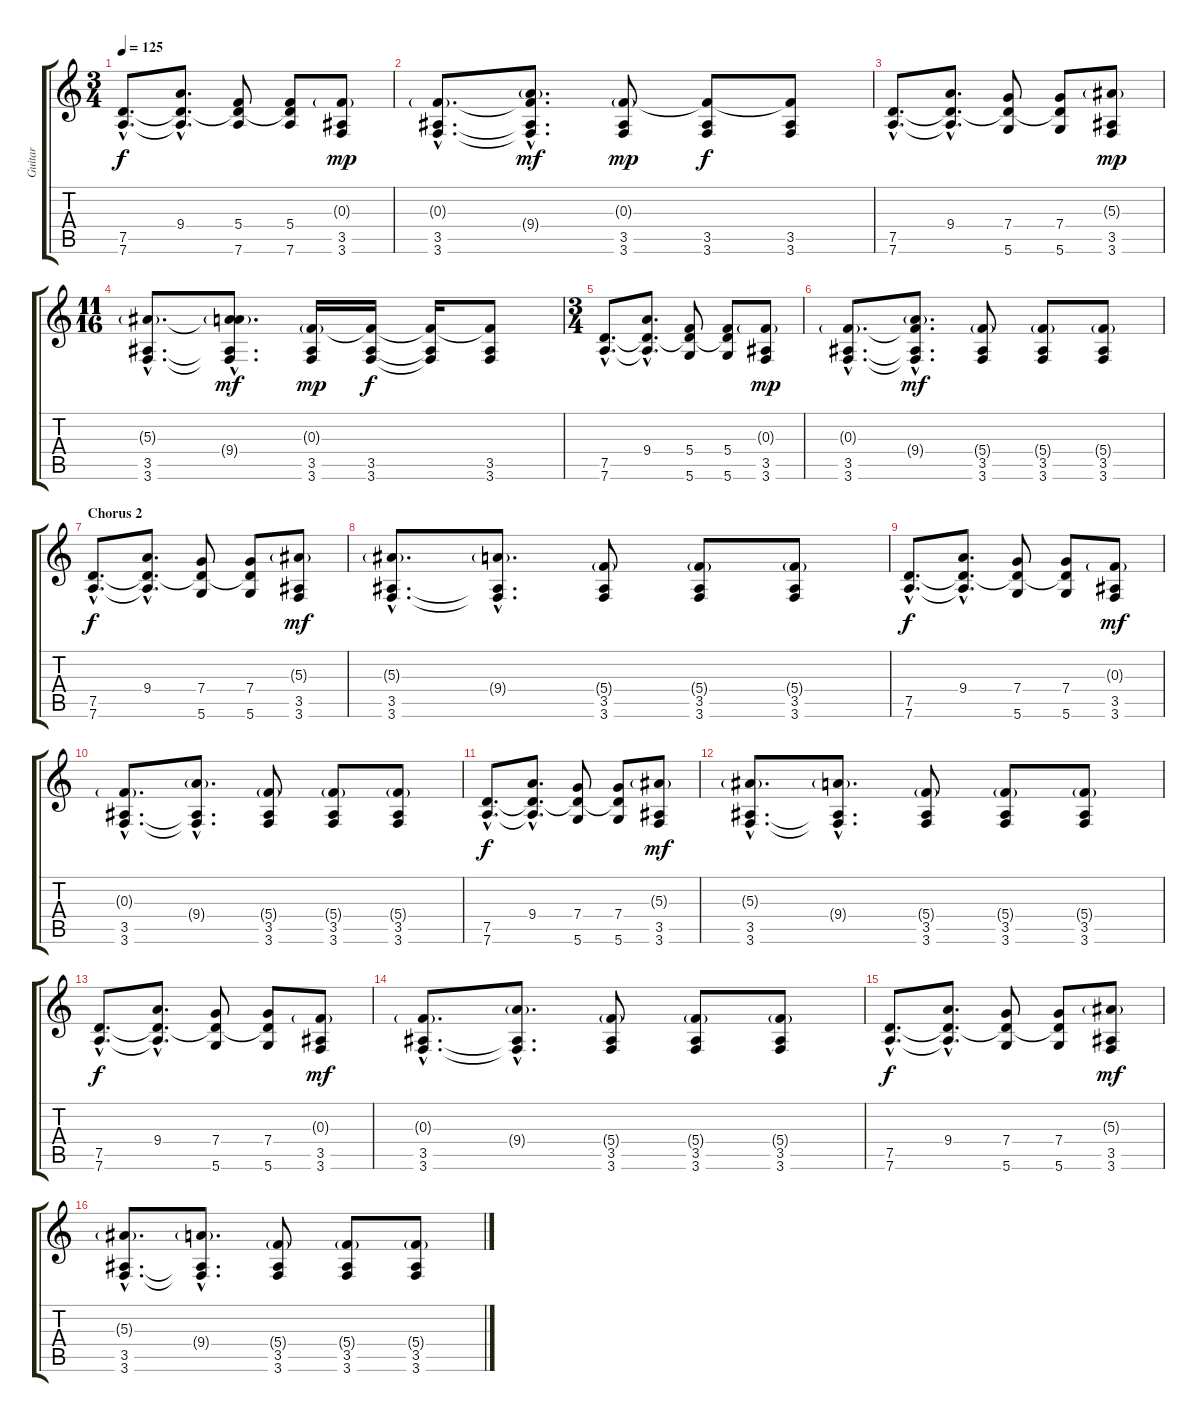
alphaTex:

\track ("Guitar" "Guitar") {instrument electricguitarjazz}
\staff {score tabs}
\tuning (D4 A3 F3 C3 G2 D2) {hide}
\ts (3 4)
\tempo 125
\clef g2
\ks c
(7.5{hac} 7.6{hac}).8{d dy f} (9.4{hac} 7.5{hac t} 7.6{hac t}).8{d} (5.4 7.5{t} 7.6).8 (5.4 7.5{t} 7.6).8 (0.3{g} 3.5 3.6).8{dy mp} |
(0.3{g hac} 3.5{hac} 3.6{hac}).8{d} (0.3{hac t} 9.4{g hac} 3.5{hac t} 3.6{hac t}).8{d dy mf} (0.3{g} 3.5 3.6).8{dy mp} (0.3{t} 3.5 3.6).8{dy f} (0.3{t} 3.5 3.6).8 |
(7.5{hac} 7.6{hac}).8{d} (9.4{hac} 7.5{hac t} 7.6{hac t}).8{d} (7.4 7.5{t} 5.6).8 (7.4 7.5{t} 5.6).8 (5.3{g} 3.5 3.6).8{dy mp} |
\ts (11 16)
(5.3{g hac} 3.5{hac} 3.6{hac}).8{d} (5.3{hac t} 9.4{g hac} 3.5{hac t} 3.6{hac t}).8{d dy mf} (0.3{g} 3.5 3.6).16{dy mp} (0.3{t} 3.5 3.6).16{dy f} (0.3{t} 3.5{t} 3.6{t}).16 (0.3{t} 3.5 3.6).8 |
\ts (3 4)
(7.5{hac} 7.6{hac}).8{d} (9.4{hac} 7.5{hac t} 7.6{hac t}).8{d} (5.4 7.5{t} 5.6).8 (5.4 7.5{t} 5.6).8 (0.3{g} 3.5 3.6).8{dy mp} |
(0.3{g hac} 3.5{hac} 3.6{hac}).8{d} (0.3{hac t} 9.4{g hac} 3.5{hac t} 3.6{hac t}).8{d dy mf} (5.4{g} 3.5 3.6).8{instrument distortionguitar} (5.4{g} 3.5 3.6).8 (5.4{g} 3.5 3.6).8 |
\section ("" "Chorus 2")
(7.5{hac} 7.6{hac}).8{d dy f} (9.4{hac} 7.5{hac t} 7.6{hac t}).8{d} (7.4 7.5{t} 5.6).8 (7.4 7.5{t} 5.6).8 (5.3{g} 3.5 3.6).8{dy mf} |
(5.3{g hac} 3.5{hac} 3.6{hac}).8{d} (9.4{g hac} 3.5{hac t} 3.6{hac t}).8{d} (5.4{g} 3.5 3.6).8 (5.4{g} 3.5 3.6).8 (5.4{g} 3.5 3.6).8 |
(7.5{hac} 7.6{hac}).8{d dy f} (9.4{hac} 7.5{hac t} 7.6{hac t}).8{d} (7.4 7.5{t} 5.6).8 (7.4 7.5{t} 5.6).8 (0.3{g} 3.5 3.6).8{dy mf} |
(0.3{g hac} 3.5{hac} 3.6{hac}).8{d} (9.4{g hac} 3.5{hac t} 3.6{hac t}).8{d} (5.4{g} 3.5 3.6).8 (5.4{g} 3.5 3.6).8 (5.4{g} 3.5 3.6).8 |
(7.5{hac} 7.6{hac}).8{d dy f} (9.4{hac} 7.5{hac t} 7.6{hac t}).8{d} (7.4 7.5{t} 5.6).8 (7.4 7.5{t} 5.6).8 (5.3{g} 3.5 3.6).8{dy mf} |
(5.3{g hac} 3.5{hac} 3.6{hac}).8{d} (9.4{g hac} 3.5{hac t} 3.6{hac t}).8{d} (5.4{g} 3.5 3.6).8 (5.4{g} 3.5 3.6).8 (5.4{g} 3.5 3.6).8 |
(7.5{hac} 7.6{hac}).8{d dy f} (9.4{hac} 7.5{hac t} 7.6{hac t}).8{d} (7.4 7.5{t} 5.6).8 (7.4 7.5{t} 5.6).8 (0.3{g} 3.5 3.6).8{dy mf} |
(0.3{g hac} 3.5{hac} 3.6{hac}).8{d} (9.4{g hac} 3.5{hac t} 3.6{hac t}).8{d} (5.4{g} 3.5 3.6).8 (5.4{g} 3.5 3.6).8 (5.4{g} 3.5 3.6).8 |
(7.5{hac} 7.6{hac}).8{d dy f} (9.4{hac} 7.5{hac t} 7.6{hac t}).8{d} (7.4 7.5{t} 5.6).8 (7.4 7.5{t} 5.6).8 (5.3{g} 3.5 3.6).8{dy mf} |
(5.3{g hac} 3.5{hac} 3.6{hac}).8{d} (9.4{g hac} 3.5{hac t} 3.6{hac t}).8{d} (5.4{g} 3.5 3.6).8 (5.4{g} 3.5 3.6).8 (5.4{g} 3.5 3.6).8
